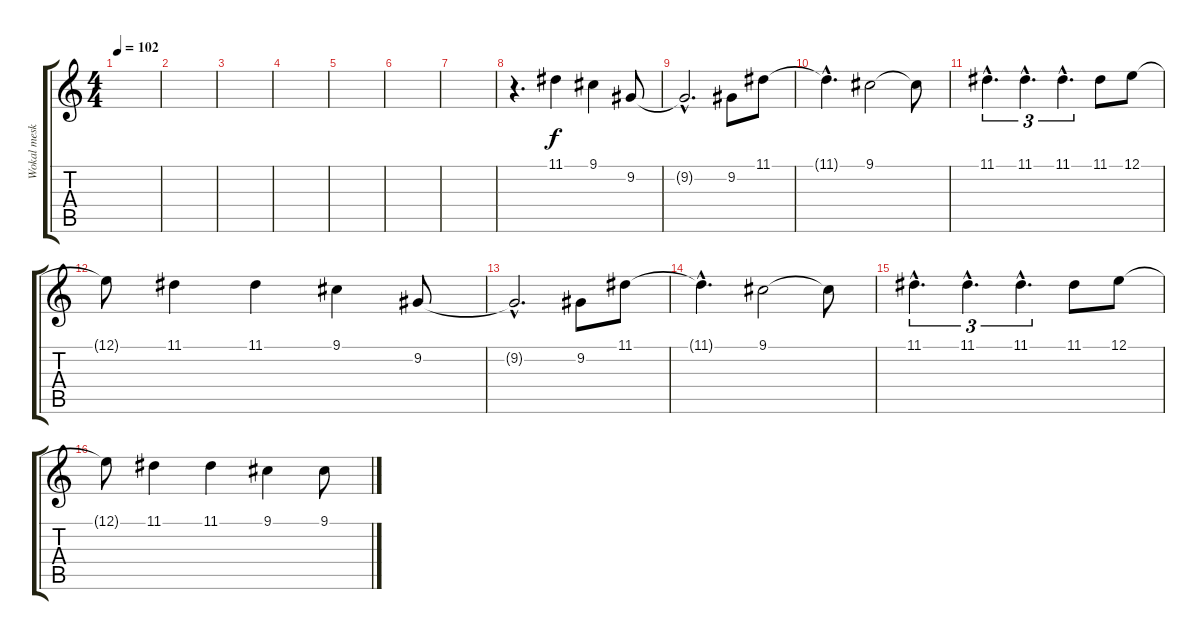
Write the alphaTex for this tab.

\track ("Wokal meski" "Wokal mesk") {instrument stringensemble1}
\staff {score tabs}
\tuning (E4 B3 G3 D3 A2 E2) {hide}
\ts (4 4)
\tempo 102
\clef g2
\ks c
|
|
|
|
|
|
|
r.4{d} 11.1.4 9.1.4 9.2.8 |
9.2{hac t}.2{d} 9.2.8 11.1.8 |
11.1{hac t}.4{d} 9.1.2 9.1{t}.8 |
11.1{hac}.4{d tu (3 2)} 11.1{hac}.4{d tu (3 2)} 11.1{hac}.4{d tu (3 2)} 11.1.8 12.1.8 |
12.1{t}.8 11.1.4 11.1.4 9.1.4 9.2.8 |
9.2{hac t}.2{d} 9.2.8 11.1.8 |
11.1{hac t}.4{d} 9.1.2 9.1{t}.8 |
11.1{hac}.4{d tu (3 2)} 11.1{hac}.4{d tu (3 2)} 11.1{hac}.4{d tu (3 2)} 11.1.8 12.1.8 |
12.1{t}.8 11.1.4 11.1.4 9.1.4 9.1.8
